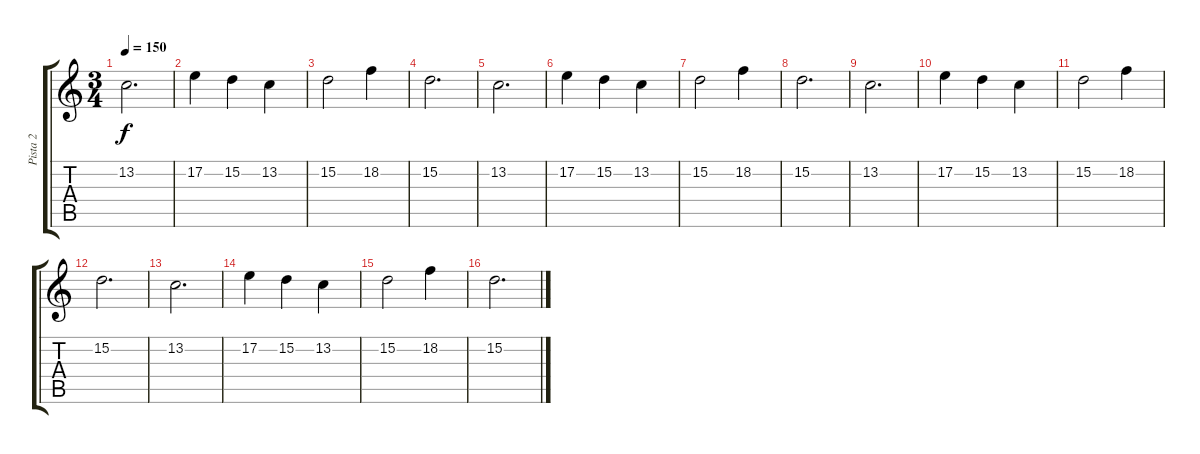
\track ("Pista 2" "Pista 2") {instrument flute}
\staff {score tabs}
\tuning (E4 B3 G3 D3 A2 E2) {hide}
\ts (3 4)
\tempo 150
\clef g2
\ks c
13.2.2{d dy f} |
17.2.4 15.2.4 13.2.4 |
15.2.2 18.2.4 |
15.2.2{d} |
13.2.2{d} |
17.2.4 15.2.4 13.2.4 |
15.2.2 18.2.4 |
15.2.2{d} |
13.2.2{d} |
17.2.4 15.2.4 13.2.4 |
15.2.2 18.2.4 |
15.2.2{d} |
13.2.2{d} |
17.2.4 15.2.4 13.2.4 |
15.2.2 18.2.4 |
15.2.2{d}
